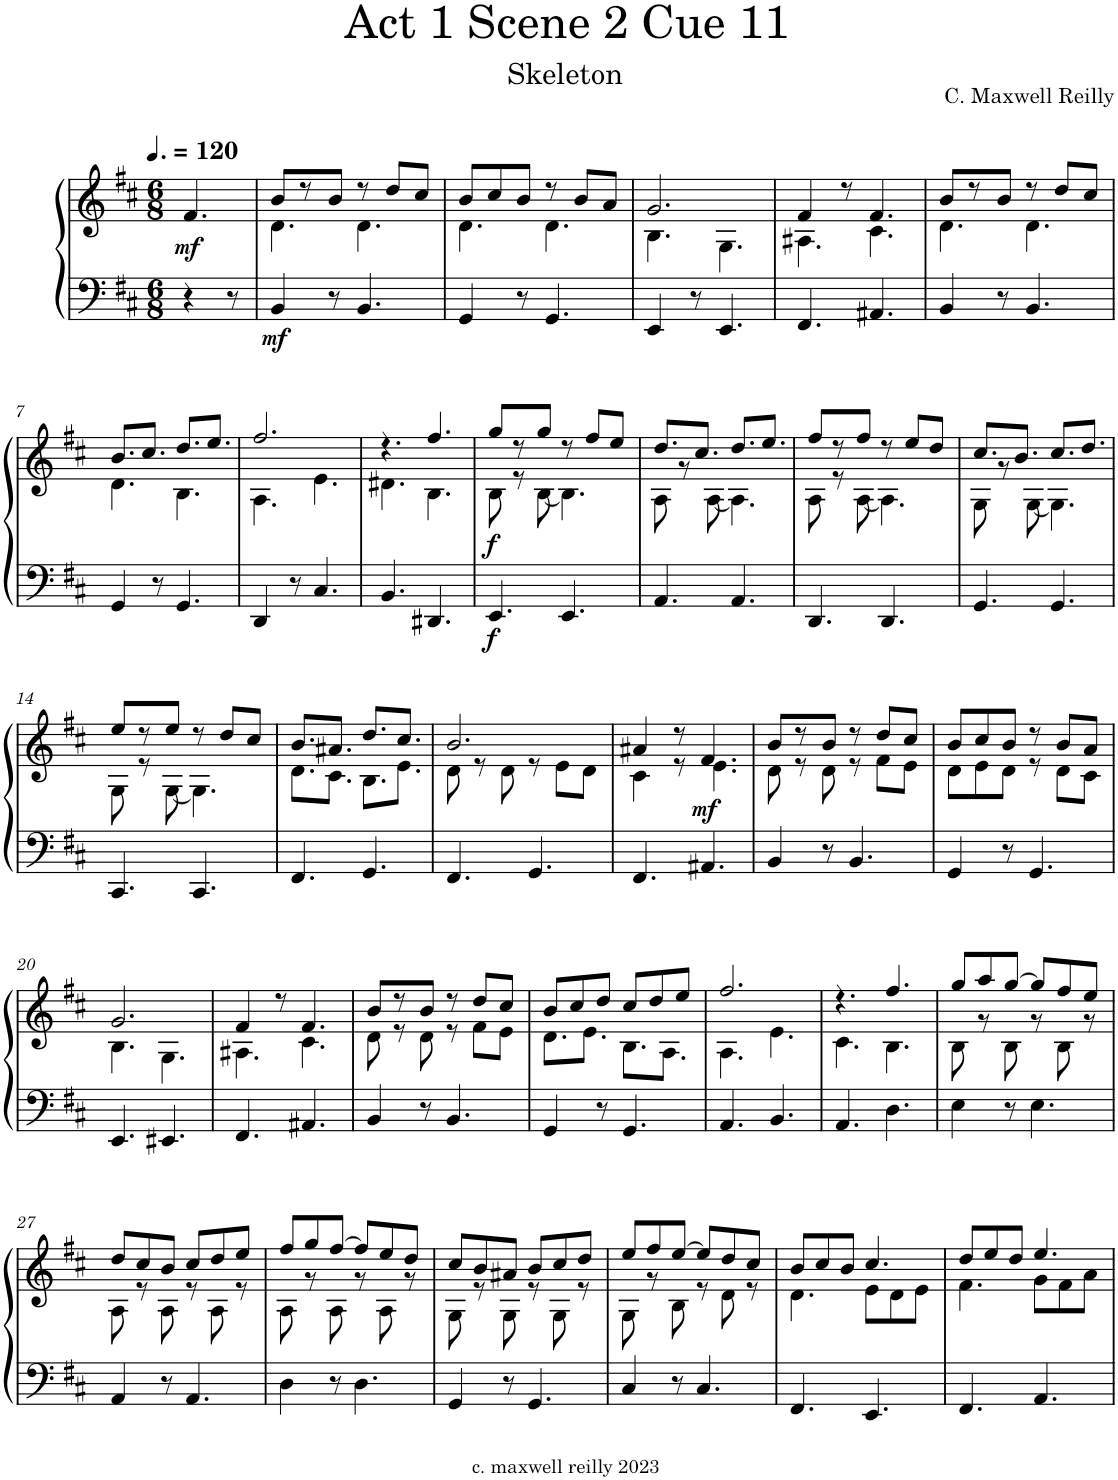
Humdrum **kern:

**kern	**kern	**dynam
*part1	*part1	*part1
*staff2	*staff1	*staff1/2
*I"Piano	*	*
*I'Pno.	*	*
*clefF4	*clefG2	*
*k[f#c#]	*k[f#c#]	*
*M6/8	*M6/8	*
*MM180	*MM180	*
=1	=1	=1
!	!	!LO:DY:b
4r	4.f#/	mf
8r	.	.
=2	=2	=2
*	*^	*
!	!	!	!LO:DY:b=2
4BB/	8b/L	4.d\	mf
.	8r	.	.
8r	8b/J	.	.
4.BB/	8r	4.d\	.
.	8dd/L	.	.
.	8cc#/J	.	.
=3	=3	=3	=3
4GG/	8b/L	4.d\	.
.	8cc#/	.	.
8r	8b/J	.	.
4.GG/	8r	4.d\	.
.	8b/L	.	.
.	8a/J	.	.
=4	=4	=4	=4
4EE/	2.g/	4.B\	.
8r	.	.	.
4.EE/	.	4.G\	.
=5	=5	=5	=5
4.FF#/	4f#/	4.A#X\	.
.	8r	.	.
4.AA#X/	4.f#/	4.c#\	.
=6	=6	=6	=6
4BB/	8b/L	4.d\	.
.	8r	.	.
8r	8b/J	.	.
4.BB/	8r	4.d\	.
.	8dd/L	.	.
.	8cc#/J	.	.
!!LO:LB:g=z	!!
=7	=7	=7	=7
4GG/	8.b/L	4.d\	.
.	8.cc#/J	.	.
8r	.	.	.
4.GG/	8.dd/L	4.B\	.
.	8.ee/J	.	.
=8	=8	=8	=8
4DD/	2.ff#/	4.A\	.
8r	.	.	.
4.C#/	.	4.e\	.
=9	=9	=9	=9
4.BB/	4.r	4.d#X\	.
4.DD#X/	4.ff#/	4.B\	.
=10	=10	=10	=10
!	!	!	!LO:DY:b=2
!	!	!	!LO:DY:n=1:b
4.EE/	8gg/L	8B\	f f
.	8r	8r	.
.	8gg/J	[8B\	.
4.EE/	8r	4.B\]	.
.	8ff#/L	.	.
.	8ee/J	.	.
=11	=11	=11	=11
4.AA/	8.dd/L	8A\	.
.	.	8r	.
.	8.cc#/J	.	.
.	.	[8A\	.
4.AA/	8.dd/L	4.A\]	.
.	8.ee/J	.	.
=12	=12	=12	=12
4.DD/	8ff#/L	8A\	.
.	8r	8r	.
.	8ff#/J	[8A\	.
4.DD/	8r	4.A\]	.
.	8ee/L	.	.
.	8dd/J	.	.
=13	=13	=13	=13
4.GG/	8.cc#/L	8G\	.
.	.	8r	.
.	8.b/J	.	.
.	.	[8G\	.
4.GG/	8.cc#/L	4.G\]	.
.	8.dd/J	.	.
!!LO:LB:g=z	!!
=14	=14	=14	=14
4.CC#/	8ee/L	8G\	.
.	8r	8r	.
.	8ee/J	[8G\	.
4.CC#/	8r	4.G\]	.
.	8dd/L	.	.
.	8cc#/J	.	.
=15	=15	=15	=15
4.FF#/	8.b/L	8.d\L	.
.	8.a#X/J	8.c#\J	.
4.GG/	8.dd/L	8.B\L	.
.	8.cc#/J	8.e\J	.
=16	=16	=16	=16
4.FF#/	2.b/	8d\	.
.	.	8r	.
.	.	8d\	.
4.GG/	.	8r	.
.	.	8e\L	.
.	.	8d\J	.
=17	=17	=17	=17
4.FF#/	4a#X/	4c#\	.
.	8r	8r	.
!	!	!	!LO:DY:b
4.AA#X/	4.f#/	4.e\	mf
=18	=18	=18	=18
4BB/	8b/L	8d\	.
.	8r	8r	.
8r	8b/J	8d\	.
4.BB/	8r	8r	.
.	8dd/L	8f#\L	.
.	8cc#/J	8e\J	.
=19	=19	=19	=19
4GG/	8b/L	8d\L	.
.	8cc#/	8e\	.
8r	8b/J	8d\J	.
4.GG/	8r	8r	.
.	8b/L	8d\L	.
.	8a/J	8c#\J	.
!!LO:LB:g=z	!!
=20	=20	=20	=20
4.EE/	2.g/	4.B\	.
4.EE#X/	.	4.G\	.
=21	=21	=21	=21
4.FF#/	4f#/	4.A#X\	.
.	8r	.	.
4.AA#X/	4.f#/	4.c#\	.
=22	=22	=22	=22
4BB/	8b/L	8d\	.
.	8r	8r	.
8r	8b/J	8d\	.
4.BB/	8r	8r	.
.	8dd/L	8f#\L	.
.	8cc#/J	8e\J	.
=23	=23	=23	=23
4GG/	8b/L	8.d\L	.
.	8cc#/	.	.
.	.	8.e\J	.
8r	8dd/J	.	.
4.GG/	8cc#/L	8.B\L	.
.	8dd/	.	.
.	.	8.A\J	.
.	8ee/J	.	.
=24	=24	=24	=24
4.AA/	2.ff#/	4.A\	.
4.BB/	.	4.e\	.
=25	=25	=25	=25
4.AA/	4.r	4.c#\	.
4.D\	4.ff#/	4.B\	.
=26	=26	=26	=26
4E\	8gg/L	8B\	.
.	8aa/	8r	.
8r	[8gg/J	8B\	.
4.E\	8gg/L]	8r	.
.	8ff#/	8B\	.
.	8ee/J	8r	.
!!LO:LB:g=z	!!
=27	=27	=27	=27
4AA/	8dd/L	8A\	.
.	8cc#/	8r	.
8r	8b/J	8A\	.
4.AA/	8cc#/L	8r	.
.	8dd/	8A\	.
.	8ee/J	8r	.
=28	=28	=28	=28
4D\	8ff#/L	8A\	.
.	8gg/	8r	.
8r	[8ff#/J	8A\	.
4.D\	8ff#/L]	8r	.
.	8ee/	8A\	.
.	8dd/J	8r	.
=29	=29	=29	=29
4GG/	8cc#/L	8G\	.
.	8b/	8r	.
8r	8a#X/J	8G\	.
4.GG/	8b/L	8r	.
.	8cc#/	8G\	.
.	8dd/J	8r	.
=30	=30	=30	=30
4C#/	8ee/L	8G\	.
.	8ff#/	8r	.
8r	[8ee/J	8B\	.
4.C#/	8ee/L]	8r	.
.	8dd/	8d\	.
.	8cc#/J	8r	.
=31	=31	=31	=31
4.FF#/	8b/L	4.d\	.
.	8cc#/	.	.
.	8b/J	.	.
4.EE/	4.cc#/	8e\L	.
.	.	8d\	.
.	.	8e\J	.
=32	=32	=32	=32
4.FF#/	8dd/L	4.f#\	.
.	8ee/	.	.
.	8dd/J	.	.
4.AA/	4.ee/	8g\L	.
.	.	8f#\	.
.	.	8a\J	.
*	*v	*v	*
=	=	=
*-	*-	*-
